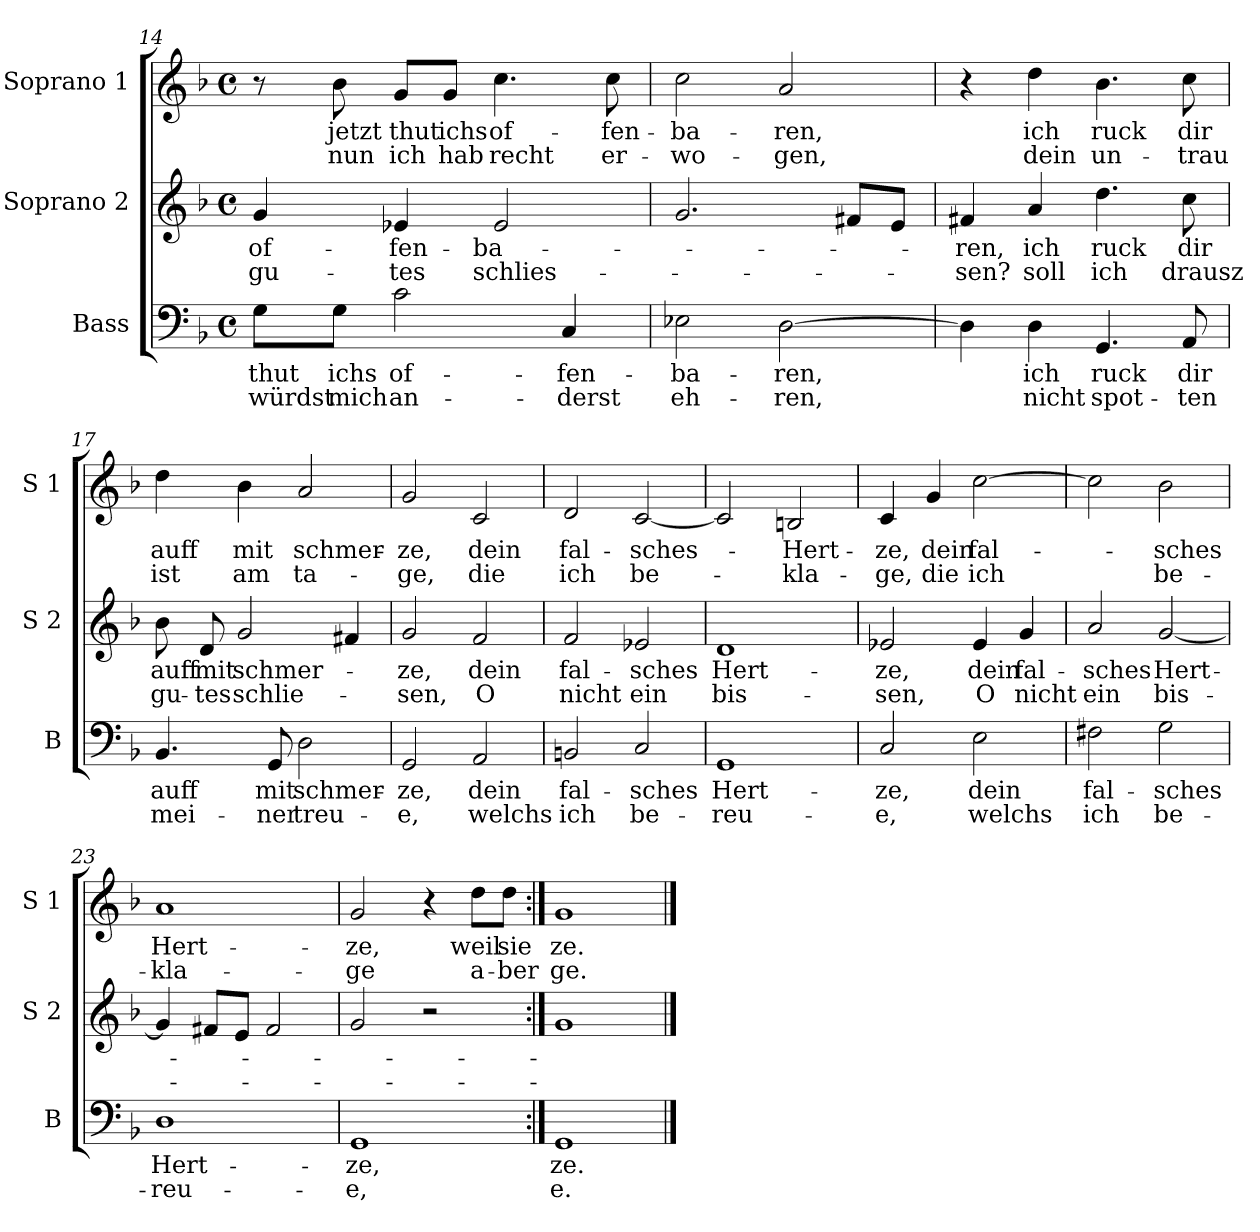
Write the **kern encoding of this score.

**kern	**text	**text	**kern	**text	**text	**kern	**text	**text
*part3	*part3	*part3	*part2	*part2	*part2	*part1	*part1	*part1
*staff3	*staff3	*staff3	*staff2	*staff2	*staff2	*staff1	*staff1	*staff1
*I"Bass	*	*	*I"Soprano 2	*	*	*I"Soprano 1	*	*
*I'B	*	*	*I'S 2	*	*	*I'S 1	*	*
*clefF4	*	*	*clefG2	*	*	*clefG2	*	*
*k[b-]	*	*	*k[b-]	*	*	*k[b-]	*	*
*F:	*	*	*F:	*	*	*F:	*	*
*M4/4	*	*	*M4/4	*	*	*M4/4	*	*
*met(c)	*	*	*met(c)	*	*	*met(c)	*	*
=14	=14	=14	=14	=14	=14	=14	=14	=14
!	!LO:LY:b	!LO:LY:b	!	!LO:LY:b	!LO:LY:b	!	!	!
8G\L	thut	würdst	4g/	of-	gu-	8r	.	.
!	!LO:LY:b	!LO:LY:b	!	!	!	!	!LO:LY:b	!LO:LY:b
8G\J	ichs	mich	.	.	.	8b-\	jetzt	nun
!	!LO:LY:b	!LO:LY:b	!	!LO:LY:b	!LO:LY:b	!	!LO:LY:b	!LO:LY:b
2c\	of-	an-	4e-X/	-fen-	-tes	8g/L	thut	ich
!	!	!	!	!	!	!	!LO:LY:b	!LO:LY:b
.	.	.	.	.	.	8g/J	ichs	hab
!	!	!	!	!LO:LY:b	!LO:LY:b	!	!LO:LY:b	!LO:LY:b
.	.	.	2e-/	-ba-	schlies-	4.cc\	of-	recht
!	!LO:LY:b	!LO:LY:b	!	!	!	!	!	!
4C/	-fen-	-derst	.	.	.	.	.	.
!	!	!	!	!	!	!	!LO:LY:b	!LO:LY:b
.	.	.	.	.	.	8cc\	-fen-	er-
!!LO:LB:g=z
=15	=15	=15	=15	=15	=15	=15	=15	=15
!	!LO:LY:b	!LO:LY:b	!	!	!	!	!LO:LY:b	!LO:LY:b
2E-X\	-ba-	eh-	2.g/	.	.	2cc\	-ba-	-wo-
!	!LO:LY:b	!LO:LY:b	!	!	!	!	!LO:LY:b	!LO:LY:b
[2D\	-ren,	-ren,	.	.	.	2a/	-ren,	-gen,
.	.	.	8f#X/L	.	.	.	.	.
.	.	.	8e/J	.	.	.	.	.
=16	=16	=16	=16	=16	=16	=16	=16	=16
!	!	!	!	!LO:LY:b	!LO:LY:b	!	!	!
4D\]	.	.	4f#X/	-ren,	-sen?	4r	.	.
!	!LO:LY:b	!LO:LY:b	!	!LO:LY:b	!LO:LY:b	!	!LO:LY:b	!LO:LY:b
4D\	ich	nicht	4a/	ich	soll	4dd\	ich	dein
!	!LO:LY:b	!LO:LY:b	!	!LO:LY:b	!LO:LY:b	!	!LO:LY:b	!LO:LY:b
4.GG/	ruck	spot-	4.dd\	ruck	ich	4.b-\	ruck	un-
!	!LO:LY:b	!LO:LY:b	!	!LO:LY:b	!LO:LY:b	!	!LO:LY:b	!LO:LY:b
8AA/	dir	-ten	8cc\	dir	drausz	8cc\	dir	-trau
=17	=17	=17	=17	=17	=17	=17	=17	=17
!	!LO:LY:b	!LO:LY:b	!	!LO:LY:b	!LO:LY:b	!	!LO:LY:b	!LO:LY:b
4.BB-/	auff	mei-	8b-\	auff	gu-	4dd\	auff	ist
!	!	!	!	!LO:LY:b	!LO:LY:b	!	!	!
.	.	.	8d/	mit	-tes	.	.	.
!	!	!	!	!LO:LY:b	!LO:LY:b	!	!LO:LY:b	!LO:LY:b
.	.	.	2g/	schmer-	schlie-	4b-\	mit	am
!	!LO:LY:b	!LO:LY:b	!	!	!	!	!	!
8GG/	mit	-ner	.	.	.	.	.	.
!	!LO:LY:b	!LO:LY:b	!	!	!	!	!LO:LY:b	!LO:LY:b
2D\	schmer-	treu-	.	.	.	2a/	schmer-	ta-
.	.	.	4f#X/	.	.	.	.	.
=18	=18	=18	=18	=18	=18	=18	=18	=18
!	!LO:LY:b	!LO:LY:b	!	!LO:LY:b	!LO:LY:b	!	!LO:LY:b	!LO:LY:b
2GG/	-ze,	-e,	2g/	-ze,	-sen,	2g/	-ze,	-ge,
!	!LO:LY:b	!LO:LY:b	!	!LO:LY:b	!LO:LY:b	!	!LO:LY:b	!LO:LY:b
2AA/	dein	welchs	2f/	dein	O	2c/	dein	die
=19	=19	=19	=19	=19	=19	=19	=19	=19
!	!LO:LY:b	!LO:LY:b	!	!LO:LY:b	!LO:LY:b	!	!LO:LY:b	!LO:LY:b
2BBn/	fal-	ich	2f/	fal-	nicht	2d/	fal-	ich
!	!LO:LY:b	!LO:LY:b	!	!LO:LY:b	!LO:LY:b	!	!LO:LY:b	!LO:LY:b
2C/	-sches	be-	2e-X/	-sches	ein	[2c/	-sches-	be-
!!LO:LB:g=z
=20	=20	=20	=20	=20	=20	=20	=20	=20
!	!LO:LY:b	!LO:LY:b	!	!LO:LY:b	!LO:LY:b	!	!	!
1GG	Hert-	-reu-	1d	Hert-	bis-	2c/]	.	.
!	!	!	!	!	!	!	!LO:LY:b	!LO:LY:b
.	.	.	.	.	.	2Bn/	-Hert-	-kla-
=21	=21	=21	=21	=21	=21	=21	=21	=21
!	!LO:LY:b	!LO:LY:b	!	!LO:LY:b	!LO:LY:b	!	!LO:LY:b	!LO:LY:b
2C/	-ze,	-e,	2e-X/	-ze,	-sen,	4c/	-ze,	-ge,
!	!	!	!	!	!	!	!LO:LY:b	!LO:LY:b
.	.	.	.	.	.	4g/	dein	die
!	!LO:LY:b	!LO:LY:b	!	!LO:LY:b	!LO:LY:b	!	!LO:LY:b	!LO:LY:b
2E\	dein	welchs	4e-/	dein	O	[2cc\	fal-	ich
!	!	!	!	!LO:LY:b	!LO:LY:b	!	!	!
.	.	.	4g/	fal-	nicht	.	.	.
=22	=22	=22	=22	=22	=22	=22	=22	=22
!	!LO:LY:b	!LO:LY:b	!	!LO:LY:b	!LO:LY:b	!	!	!
2F#X\	fal-	ich	2a/	-sches	ein	2cc\]	.	.
!	!LO:LY:b	!LO:LY:b	!	!LO:LY:b	!LO:LY:b	!	!LO:LY:b	!LO:LY:b
2G\	-sches	be-	[2g/	Hert-	bis-	2b-\	-sches	be-
=23	=23	=23	=23	=23	=23	=23	=23	=23
!	!LO:LY:b	!LO:LY:b	!	!	!	!	!LO:LY:b	!LO:LY:b
1D	Hert-	-reu-	4g/]	.	.	1a	Hert-	-kla-
.	.	.	8f#X/L	.	.	.	.	.
.	.	.	8e/J	.	.	.	.	.
.	.	.	2f#/	.	.	.	.	.
=24	=24	=24	=24	=24	=24	=24	=24	=24
!	!LO:LY:b	!LO:LY:b	!	!	!	!	!LO:LY:b	!LO:LY:b
1GG	-ze,	-e,	2g/	.	.	2g/	-ze,	-ge
.	.	.	2r	.	.	4r	.	.
!	!	!	!	!	!	!	!LO:LY:b	!LO:LY:b
.	.	.	.	.	.	8dd\L	weil	a-
!	!	!	!	!	!	!	!LO:LY:b	!LO:LY:b
.	.	.	.	.	.	8dd\J	sie	-ber
=25:|!	=25:|!	=25:|!	=25:|!	=25:|!	=25:|!	=25:|!	=25:|!	=25:|!
!	!LO:LY:b	!LO:LY:b	!	!	!	!	!LO:LY:b	!LO:LY:b
1GG	ze.	e.	1g	.	.	1g	ze.	ge.
==	==	==	==	==	==	==	==	==
*-	*-	*-	*-	*-	*-	*-	*-	*-
